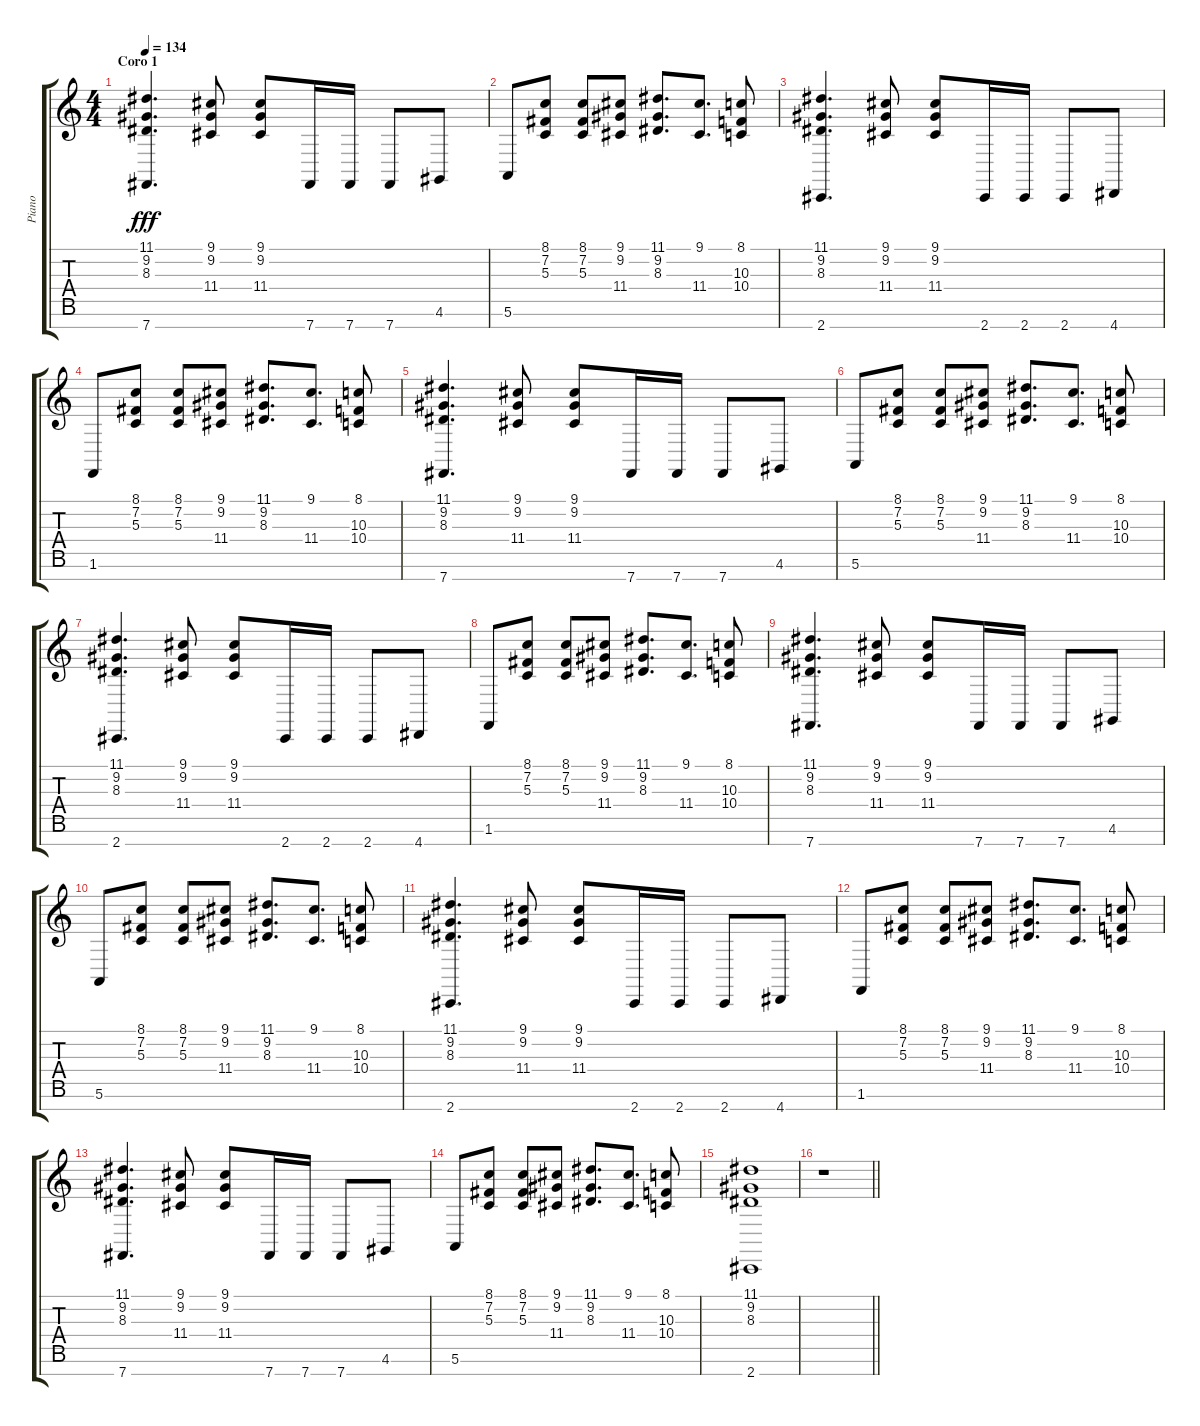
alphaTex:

\track ("Piano" "Piano") {instrument brightacousticpiano}
\staff {score tabs}
\tuning (E4 B3 G3 D3 A2 E2 B1) {hide}
\ts (4 4)
\section ("" "Coro 1")
\tempo 134
\clef g2
\ks c
(11.1 9.2 8.3 7.7).4{d dy fff} (9.1 9.2 11.4).8 (9.1 9.2 11.4).8 7.7.16 7.7.16 7.7.8 4.6.8 |
5.6.8 (8.1 7.2 5.3).8 (8.1 7.2 5.3).8 (9.1 9.2 11.4).8 (11.1 9.2 8.3).8{d} (9.1 11.4).8{d} (8.1 10.3 10.4).8 |
(11.1 9.2 8.3 2.7).4{d} (9.1 9.2 11.4).8 (9.1 9.2 11.4).8 2.7.16 2.7.16 2.7.8 4.7.8 |
1.6.8 (8.1 7.2 5.3).8 (8.1 7.2 5.3).8 (9.1 9.2 11.4).8 (11.1 9.2 8.3).8{d} (9.1 11.4).8{d} (8.1 10.3 10.4).8 |
(11.1 9.2 8.3 7.7).4{d} (9.1 9.2 11.4).8 (9.1 9.2 11.4).8 7.7.16 7.7.16 7.7.8 4.6.8 |
5.6.8 (8.1 7.2 5.3).8 (8.1 7.2 5.3).8 (9.1 9.2 11.4).8 (11.1 9.2 8.3).8{d} (9.1 11.4).8{d} (8.1 10.3 10.4).8 |
(11.1 9.2 8.3 2.7).4{d} (9.1 9.2 11.4).8 (9.1 9.2 11.4).8 2.7.16 2.7.16 2.7.8 4.7.8 |
1.6.8 (8.1 7.2 5.3).8 (8.1 7.2 5.3).8 (9.1 9.2 11.4).8 (11.1 9.2 8.3).8{d} (9.1 11.4).8{d} (8.1 10.3 10.4).8 |
(11.1 9.2 8.3 7.7).4{d} (9.1 9.2 11.4).8 (9.1 9.2 11.4).8 7.7.16 7.7.16 7.7.8 4.6.8 |
5.6.8 (8.1 7.2 5.3).8 (8.1 7.2 5.3).8 (9.1 9.2 11.4).8 (11.1 9.2 8.3).8{d} (9.1 11.4).8{d} (8.1 10.3 10.4).8 |
(11.1 9.2 8.3 2.7).4{d} (9.1 9.2 11.4).8 (9.1 9.2 11.4).8 2.7.16 2.7.16 2.7.8 4.7.8 |
1.6.8 (8.1 7.2 5.3).8 (8.1 7.2 5.3).8 (9.1 9.2 11.4).8 (11.1 9.2 8.3).8{d} (9.1 11.4).8{d} (8.1 10.3 10.4).8 |
(11.1 9.2 8.3 7.7).4{d} (9.1 9.2 11.4).8 (9.1 9.2 11.4).8 7.7.16 7.7.16 7.7.8 4.6.8 |
5.6.8 (8.1 7.2 5.3).8 (8.1 7.2 5.3).8 (9.1 9.2 11.4).8 (11.1 9.2 8.3).8{d} (9.1 11.4).8{d} (8.1 10.3 10.4).8 |
(11.1 9.2 8.3 2.7).1 |
\barLineRight lightlight
r.1
